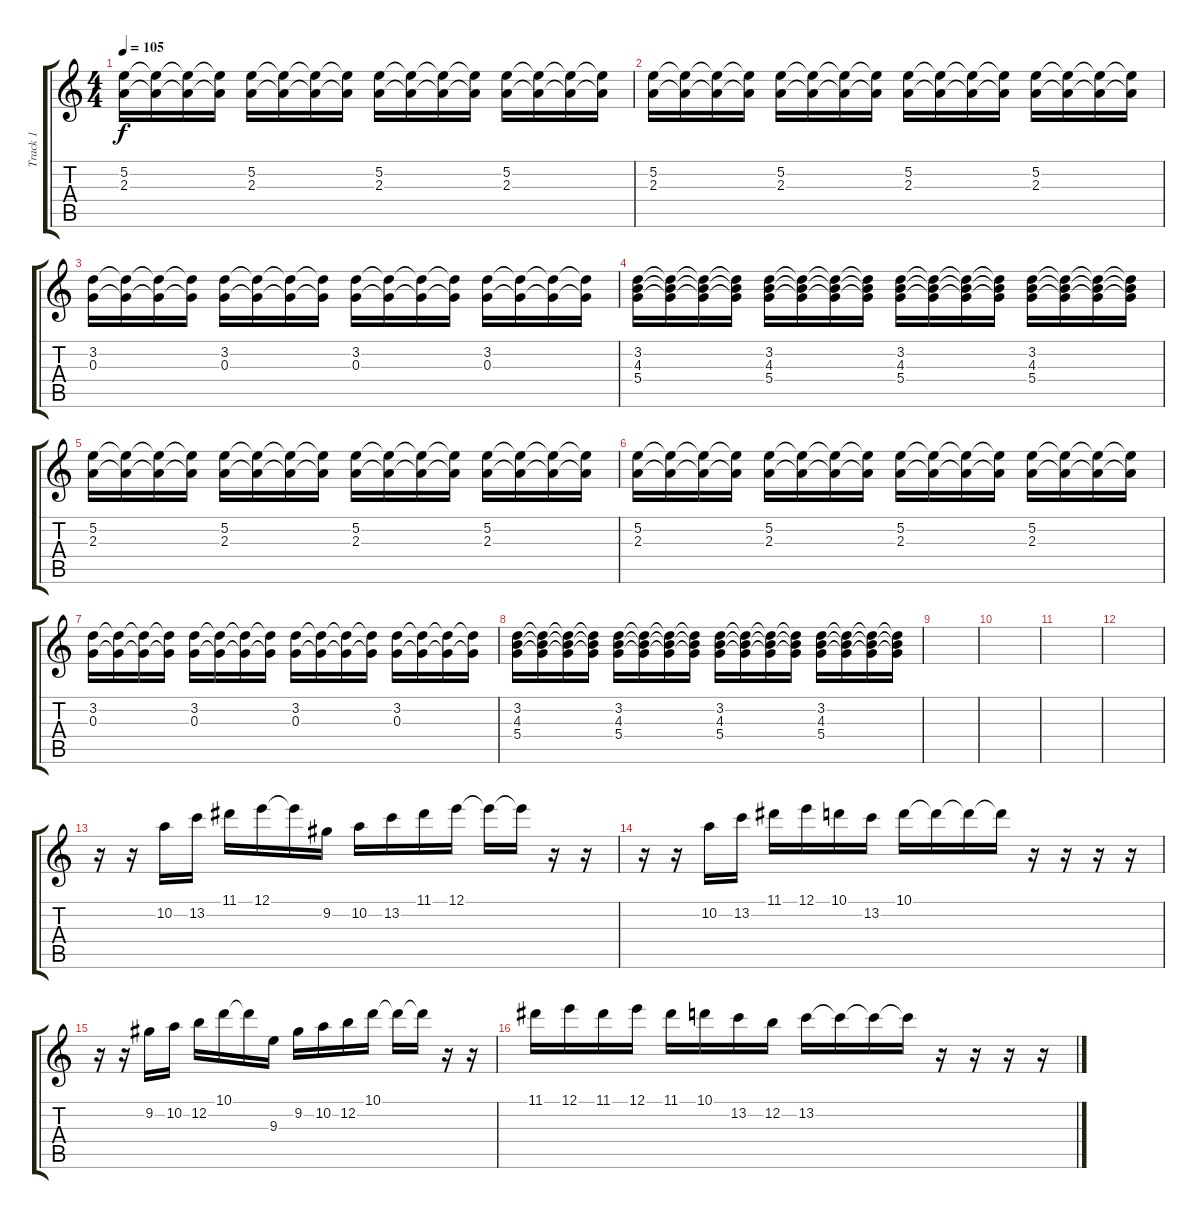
\track ("Track 1" "Track 1") {instrument distortionguitar}
\staff {score tabs}
\tuning (E4 B3 G3 D3 A2 E2) {hide}
\ts (4 4)
\tempo 105
\clef g2
\ks c
(5.2 2.3).16{dy f volume 16} (5.2{t} 2.3{t}).16 (5.2{t} 2.3{t}).16 (5.2{t} 2.3{t}).16 (5.2 2.3).16 (5.2{t} 2.3{t}).16 (5.2{t} 2.3{t}).16 (5.2{t} 2.3{t}).16 (5.2 2.3).16{volume 13} (5.2{t} 2.3{t}).16 (5.2{t} 2.3{t}).16 (5.2{t} 2.3{t}).16 (5.2 2.3).16{volume 13} (5.2{t} 2.3{t}).16 (5.2{t} 2.3{t}).16 (5.2{t} 2.3{t}).16 |
(5.2 2.3).16{volume 16} (5.2{t} 2.3{t}).16 (5.2{t} 2.3{t}).16 (5.2{t} 2.3{t}).16 (5.2 2.3).16 (5.2{t} 2.3{t}).16 (5.2{t} 2.3{t}).16 (5.2{t} 2.3{t}).16 (5.2 2.3).16{volume 13} (5.2{t} 2.3{t}).16 (5.2{t} 2.3{t}).16 (5.2{t} 2.3{t}).16 (5.2 2.3).16{volume 13} (5.2{t} 2.3{t}).16 (5.2{t} 2.3{t}).16 (5.2{t} 2.3{t}).16 |
(3.2 0.3).16{volume 16} (3.2{t} 0.3{t}).16 (3.2{t} 0.3{t}).16 (3.2{t} 0.3{t}).16 (3.2 0.3).16 (3.2{t} 0.3{t}).16 (3.2{t} 0.3{t}).16 (3.2{t} 0.3{t}).16 (3.2 0.3).16{volume 13} (3.2{t} 0.3{t}).16 (3.2{t} 0.3{t}).16 (3.2{t} 0.3{t}).16 (3.2 0.3).16{volume 13} (3.2{t} 0.3{t}).16 (3.2{t} 0.3{t}).16 (3.2{t} 0.3{t}).16 |
(3.2 4.3 5.4).16{volume 16} (3.2{t} 4.3{t} 5.4{t}).16 (3.2{t} 4.3{t} 5.4{t}).16 (3.2{t} 4.3{t} 5.4{t}).16 (3.2 4.3 5.4).16 (3.2{t} 4.3{t} 5.4{t}).16 (3.2{t} 4.3{t} 5.4{t}).16 (3.2{t} 4.3{t} 5.4{t}).16 (3.2 4.3 5.4).16{volume 13} (3.2{t} 4.3{t} 5.4{t}).16 (3.2{t} 4.3{t} 5.4{t}).16 (3.2{t} 4.3{t} 5.4{t}).16 (3.2 4.3 5.4).16{volume 13} (3.2{t} 4.3{t} 5.4{t}).16 (3.2{t} 4.3{t} 5.4{t}).16 (3.2{t} 4.3{t} 5.4{t}).16 |
(5.2 2.3).16{volume 16} (5.2{t} 2.3{t}).16 (5.2{t} 2.3{t}).16 (5.2{t} 2.3{t}).16 (5.2 2.3).16 (5.2{t} 2.3{t}).16 (5.2{t} 2.3{t}).16 (5.2{t} 2.3{t}).16 (5.2 2.3).16{volume 13} (5.2{t} 2.3{t}).16 (5.2{t} 2.3{t}).16 (5.2{t} 2.3{t}).16 (5.2 2.3).16{volume 13} (5.2{t} 2.3{t}).16 (5.2{t} 2.3{t}).16 (5.2{t} 2.3{t}).16 |
(5.2 2.3).16{volume 16} (5.2{t} 2.3{t}).16 (5.2{t} 2.3{t}).16 (5.2{t} 2.3{t}).16 (5.2 2.3).16 (5.2{t} 2.3{t}).16 (5.2{t} 2.3{t}).16 (5.2{t} 2.3{t}).16 (5.2 2.3).16{volume 13} (5.2{t} 2.3{t}).16 (5.2{t} 2.3{t}).16 (5.2{t} 2.3{t}).16 (5.2 2.3).16{volume 13} (5.2{t} 2.3{t}).16 (5.2{t} 2.3{t}).16 (5.2{t} 2.3{t}).16 |
(3.2 0.3).16{volume 16} (3.2{t} 0.3{t}).16 (3.2{t} 0.3{t}).16 (3.2{t} 0.3{t}).16 (3.2 0.3).16 (3.2{t} 0.3{t}).16 (3.2{t} 0.3{t}).16 (3.2{t} 0.3{t}).16 (3.2 0.3).16{volume 13} (3.2{t} 0.3{t}).16 (3.2{t} 0.3{t}).16 (3.2{t} 0.3{t}).16 (3.2 0.3).16{volume 13} (3.2{t} 0.3{t}).16 (3.2{t} 0.3{t}).16 (3.2{t} 0.3{t}).16 |
(3.2 4.3 5.4).16{volume 16} (3.2{t} 4.3{t} 5.4{t}).16 (3.2{t} 4.3{t} 5.4{t}).16 (3.2{t} 4.3{t} 5.4{t}).16 (3.2 4.3 5.4).16 (3.2{t} 4.3{t} 5.4{t}).16 (3.2{t} 4.3{t} 5.4{t}).16 (3.2{t} 4.3{t} 5.4{t}).16 (3.2 4.3 5.4).16{volume 13} (3.2{t} 4.3{t} 5.4{t}).16 (3.2{t} 4.3{t} 5.4{t}).16 (3.2{t} 4.3{t} 5.4{t}).16 (3.2 4.3 5.4).16{volume 13} (3.2{t} 4.3{t} 5.4{t}).16 (3.2{t} 4.3{t} 5.4{t}).16 (3.2{t} 4.3{t} 5.4{t}).16 |
|
|
|
|
r.16{volume 16} r.16 10.2.16 13.2.16 11.1.16 12.1.16 12.1{t}.16 9.2.16 10.2.16 13.2.16 11.1.16 12.1.16 12.1{t}.16 12.1{t}.16 r.16 r.16 |
r.16 r.16 10.2.16 13.2.16 11.1.16 12.1.16 10.1.16 13.2.16 10.1.16 10.1{t}.16 10.1{t}.16 10.1{t}.16 r.16 r.16 r.16 r.16 |
r.16 r.16 9.2.16 10.2.16 12.2.16 10.1.16 10.1{t}.16 9.3.16 9.2.16 10.2.16 12.2.16 10.1.16 10.1{t}.16 10.1{t}.16 r.16 r.16 |
11.1.16 12.1.16 11.1.16 12.1.16 11.1.16 10.1.16 13.2.16 12.2.16 13.2.16 13.2{t}.16 13.2{t}.16 13.2{t}.16 r.16 r.16 r.16 r.16
